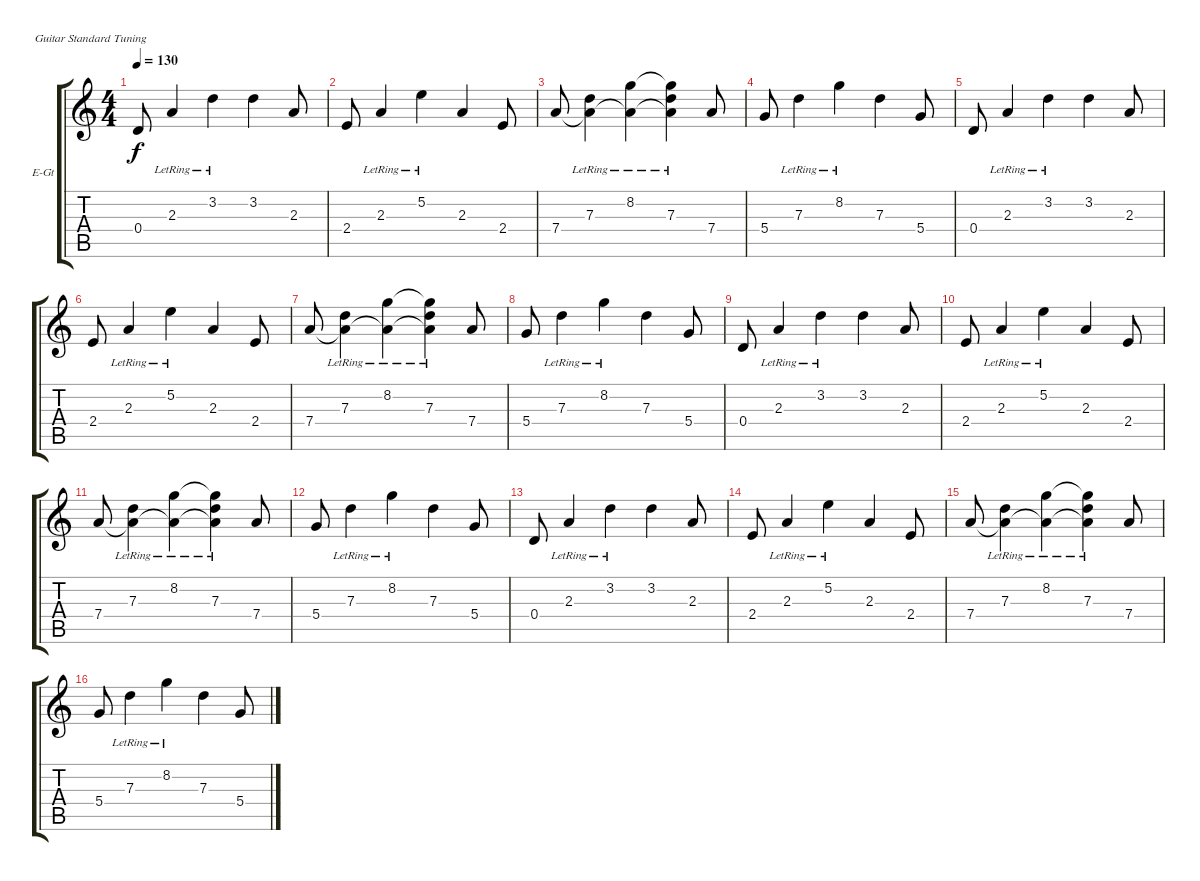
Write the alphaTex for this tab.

\bracketExtendMode groupsimilarinstruments
\firstSystemTrackNameOrientation horizontal
\otherSystemsTrackNameOrientation horizontal
\track ("Глеб" "E-Gt") {instrument overdrivenguitar}
\staff {score tabs}
\tuning (E4 B3 G3 D3 A2 E2)
\ts (4 4)
\tempo 130
\clef g2
\ks c
0.4.8{dy f} 2.3{lr}.4 3.2{lr}.4 3.2.4 2.3.8 |
2.4.8 2.3{lr}.4 5.2{lr}.4 2.3.4 2.4.8 |
7.4.8 (7.3{lr} 7.4{t}).4 (8.2{lr} 7.4{t}).4 (8.2{lr t} 7.3 7.4{t}).4 7.4.8 |
5.4.8 7.3{lr}.4 8.2{lr}.4 7.3.4 5.4.8 |
0.4.8 2.3{lr}.4 3.2{lr}.4 3.2.4 2.3.8 |
2.4.8 2.3{lr}.4 5.2{lr}.4 2.3.4 2.4.8 |
7.4.8 (7.3{lr} 7.4{t}).4 (8.2{lr} 7.4{t}).4 (8.2{lr t} 7.3 7.4{t}).4 7.4.8 |
5.4.8 7.3{lr}.4 8.2{lr}.4 7.3.4 5.4.8 |
0.4.8 2.3{lr}.4 3.2{lr}.4 3.2.4 2.3.8 |
2.4.8 2.3{lr}.4 5.2{lr}.4 2.3.4 2.4.8 |
7.4.8 (7.3{lr} 7.4{t}).4 (8.2{lr} 7.4{t}).4 (8.2{lr t} 7.3 7.4{t}).4 7.4.8 |
5.4.8 7.3{lr}.4 8.2{lr}.4 7.3.4 5.4.8 |
0.4.8 2.3{lr}.4 3.2{lr}.4 3.2.4 2.3.8 |
2.4.8 2.3{lr}.4 5.2{lr}.4 2.3.4 2.4.8 |
7.4.8 (7.3{lr} 7.4{t}).4 (8.2{lr} 7.4{t}).4 (8.2{lr t} 7.3 7.4{t}).4 7.4.8 |
5.4.8 7.3{lr}.4 8.2{lr}.4 7.3.4 5.4.8
